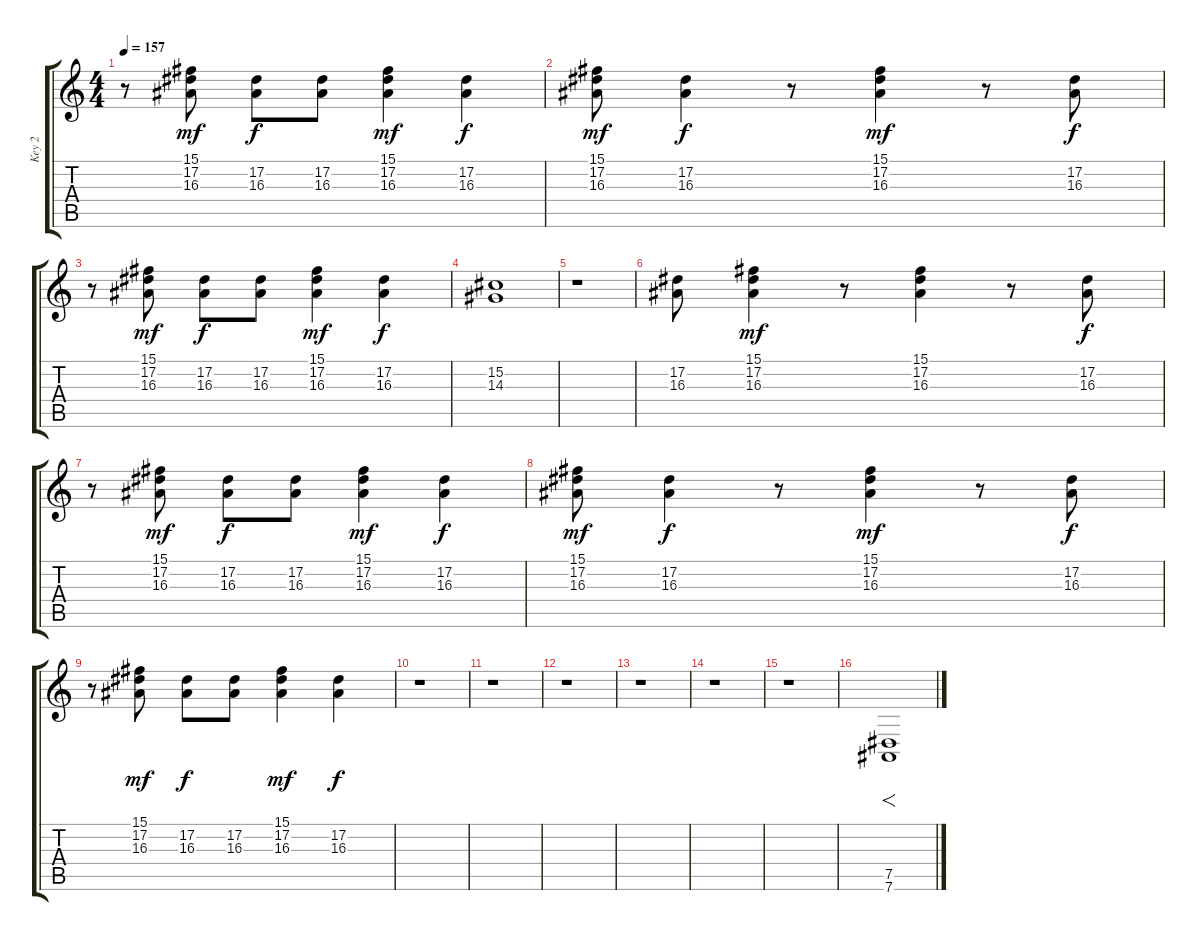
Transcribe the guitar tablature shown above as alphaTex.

\track ("Key 2" "Key 2") {instrument pad3polysynth}
\staff {score tabs}
\tuning (Eb4 Bb3 Gb3 Db3 Ab2 Eb2) {hide}
\ts (4 4)
\tempo 157
\clef g2
\ks c
r.8{dy f} (15.1 17.2 16.3).8{dy mf} (17.2 16.3).8{dy f} (17.2 16.3).8 (15.1 17.2 16.3).4{dy mf} (17.2 16.3).4{dy f} |
(15.1 17.2 16.3).8{dy mf} (17.2 16.3).4{dy f} r.8 (15.1 17.2 16.3).4{dy mf} r.8 (17.2 16.3).8{dy f} |
r.8 (15.1 17.2 16.3).8{dy mf} (17.2 16.3).8{dy f} (17.2 16.3).8 (15.1 17.2 16.3).4{dy mf} (17.2 16.3).4{dy f} |
(15.2 14.3).1 |
r.1 |
(17.2 16.3).8 (15.1 17.2 16.3).4{dy mf} r.8 (15.1 17.2 16.3).4 r.8 (17.2 16.3).8{dy f} |
r.8 (15.1 17.2 16.3).8{dy mf} (17.2 16.3).8{dy f} (17.2 16.3).8 (15.1 17.2 16.3).4{dy mf} (17.2 16.3).4{dy f} |
(15.1 17.2 16.3).8{dy mf} (17.2 16.3).4{dy f} r.8 (15.1 17.2 16.3).4{dy mf} r.8 (17.2 16.3).8{dy f} |
r.8 (15.1 17.2 16.3).8{dy mf} (17.2 16.3).8{dy f} (17.2 16.3).8 (15.1 17.2 16.3).4{dy mf} (17.2 16.3).4{dy f} |
r.1 |
r.1 |
r.1 |
r.1 |
r.1 |
r.1 |
(7.5 7.6).1{f}
